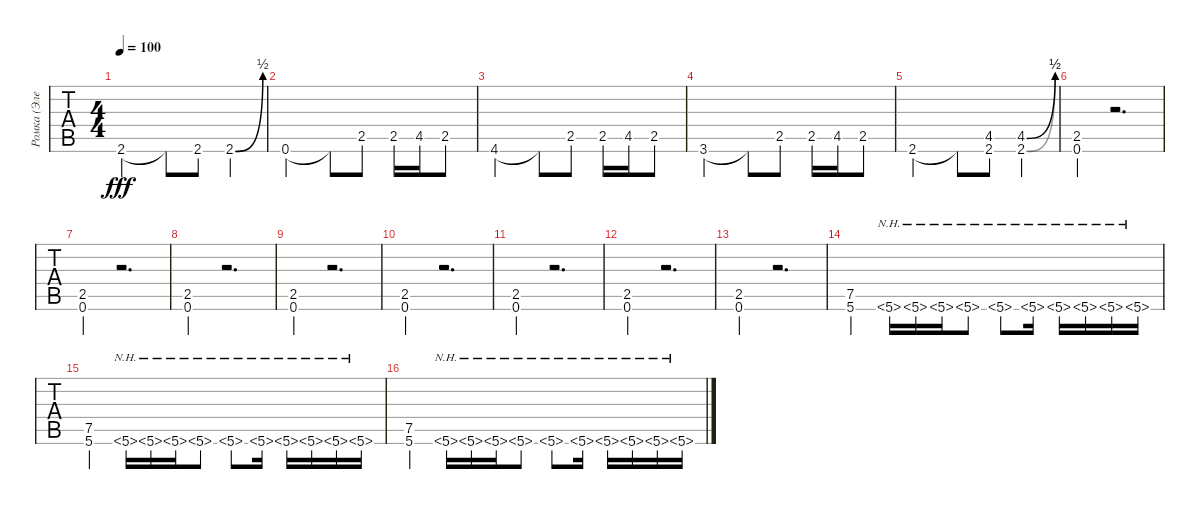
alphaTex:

\track ("Ромка (Электричество)" "Ромка (Эле") {instrument electricguitarclean}
\staff {tabs}
\tuning (E4 B3 G3 D3 A2 E2) {hide}
\ts (4 4)
\tempo 100
\clef g2
\ks c
2.6.2{dy fff} 2.6{t}.8 2.6.8 2.6{be (bend 0 0 60 2)}.4 |
0.6.2 0.6{t}.8 2.5.8 2.5.16 4.5.16 2.5.8 |
4.6.2 4.6{t}.8 2.5.8 2.5.16 4.5.16 2.5.8 |
3.6.2 3.6{t}.8 2.5.8 2.5.16 4.5.16 2.5.8 |
2.6.2 2.6{t}.8 (4.5{st} 2.6{st}).8 (4.5{be (bend 0 0 60 2)} 2.6{be (bend 0 0 60 2)}).4 |
(2.5 0.6).4 r.2{d} |
(2.5 0.6).4 r.2{d} |
(2.5 0.6).4 r.2{d} |
(2.5 0.6).4 r.2{d} |
(2.5 0.6).4 r.2{d} |
(2.5 0.6).4 r.2{d} |
(2.5 0.6).4 r.2{d} |
(2.5 0.6).4 r.2{d} |
(7.5 5.6).4 5.6{nh}.16 5.6{nh}.16 5.6{nh}.16 5.6{nh}.8 5.6{nh}.8 5.6{nh}.16 5.6{nh}.16 5.6{nh}.16 5.6{nh}.16 5.6{nh}.16 |
(7.5 5.6).4 5.6{nh}.16 5.6{nh}.16 5.6{nh}.16 5.6{nh}.8 5.6{nh}.8 5.6{nh}.16 5.6{nh}.16 5.6{nh}.16 5.6{nh}.16 5.6{nh}.16 |
(7.5 5.6).4 5.6{nh}.16 5.6{nh}.16 5.6{nh}.16 5.6{nh}.8 5.6{nh}.8 5.6{nh}.16 5.6{nh}.16 5.6{nh}.16 5.6{nh}.16 5.6{nh}.16
